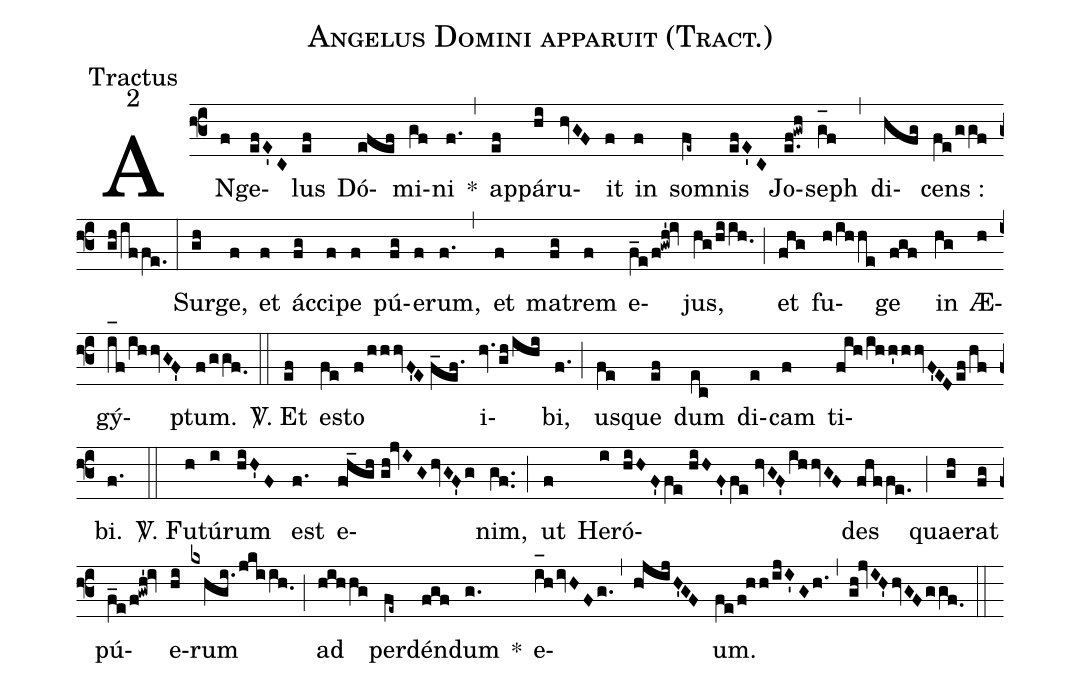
name:Angelus Domini apparuit (Tract.);
office-part:Tractus;
mode:2;
%%
(f3) AN(f)ge(efE'C)lus(ef) Dó(efef)mi(gf)ni(f.) *(,) ap(ef)pá(hi)ru(hvGF)it(f) in(f) so(fe~)mnis(efE'C) Jo(e.f!gwh)seph(g_[oh:h]f) (,) di(hfg)cens :(fe/ggf/gh/iffe.) (:) Sur(gh)ge,(f) et(f) ác(fg)ci(f)pe(f) pú(fg)e(f)rum,(f.) (,) et(f) ma(fg)trem(f) e(f_e/f!gwh'!iv)jus,(hg/hiih.0) (;) et(fhg) fu(h/ihhe)ge(fgf) in(hg) Æ(h)gý(i_[oh:h]f/ihhvGF')ptum.(f/ggf.0) (::)
<sp>V/</sp>. Et(ef) e(fe)sto(f/hhhvF'E//f_ef.) i(hv.gh/ihi)bi,(f.) (;) us(fe)que(ef) dum(ec) di(e)cam(f) ti(fih/ihh'hhvF'EDef/hf)bi.(f.) (::)
<sp>V/</sp>. Fu(h)tú(i)rum(hiH'F) est(f.) e(f!h_gh//gh!jvIGhvGF'g)nim,(gf..) (;) ut(f) He(i)ró(hiHF'/!fe//hiHF'/!fe//hvGF'ihhvGF)des(fhffe.) (;) quae(gh)rat(fg) pú(f_e/f!gwh'!iv)e(hi)rum(kxhgi.jkiih.0) (;) ad(hihhg) per(fe~)dén(fgf)dum(g.) *() e(i_[oh:h]hivHFg.)(,)(h!jijH'GF)um.(fe/f!hh/ijI'Gh.) (,) (gh!jvIH'hvGFggf.0) (::)
